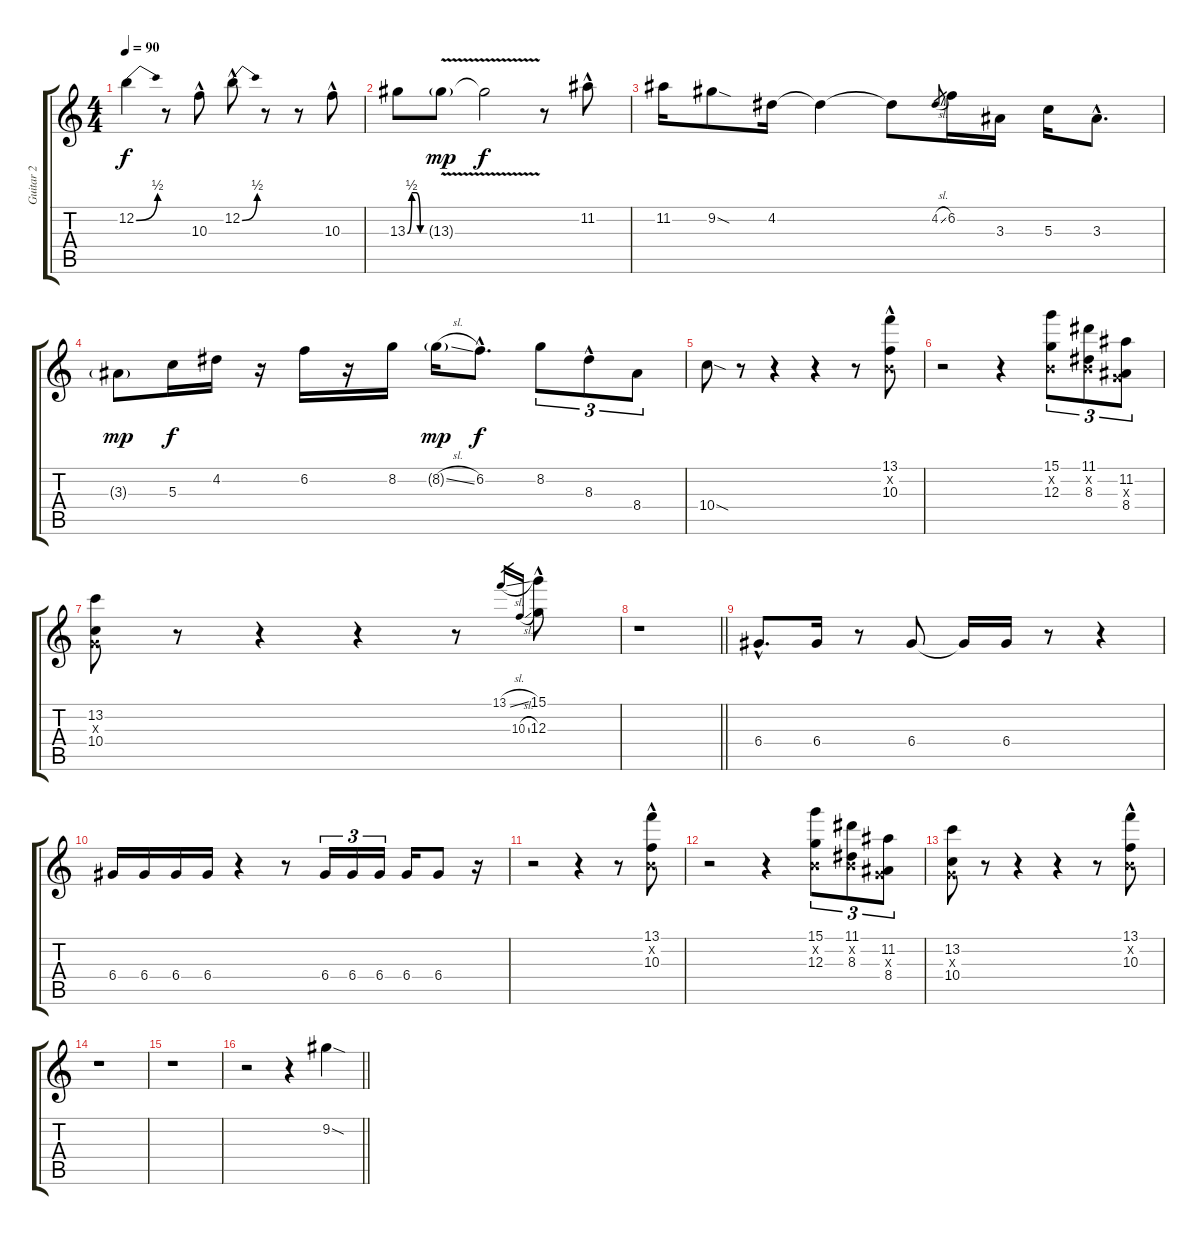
\track ("Guitar 2" "Guitar 2") {instrument electricguitarclean}
\staff {score tabs}
\tuning (E4 B3 G3 D3 A2 E2) {hide}
\ts (4 4)
\tempo 90
\clef g2
\ks c
12.2{be (bend 0 0 60 2)}.4{dy f} r.8 10.3{hac}.8 12.2{be (bend 0 0 60 2) hac}.8 r.8 r.8 10.3{hac}.8 |
13.3{be (custom 0 0 15 2 30 2 45 0 60 0)}.8 13.3{v g}.8{dy mp} 13.3{t}.2{dy f} r.8 11.2{hac}.8 |
11.2.16 9.2{sod}.8 4.2.16 4.2{t}.4 4.2{t}.8 4.2{sl}.8{gr} 6.2.16 3.3.16 5.3.16 3.3{hac}.8{d} |
3.3{g}.8{dy mp} 5.3.16{dy f} 4.2.16 r.16 6.2.16 r.16 8.2.16 8.2{sl g}.16{dy mp} 6.2{hac}.8{d dy f} 8.2.8{tu (3 2)} 8.3{hac}.8{tu (3 2)} 8.4.8{tu (3 2)} |
10.4{sod}.8 r.8 r.4 r.4 r.8 (13.1{hac} 0.2{hac x} 10.3{hac}).8 |
r.2 r.4 (15.1 0.2{x} 12.3).8{tu (3 2)} (11.1 0.2{x} 8.3).8{tu (3 2)} (11.2 0.3{x} 8.4).8{tu (3 2)} |
(13.2 0.3{x} 10.4).8 r.8 r.4 r.4 r.8 13.1{sl}.16{gr} 10.3{sl}.16{gr} (15.1{hac} 12.3{hac}).8 |
\barLineRight lightlight
r.1 |
6.4{hac}.8{d} 6.4.16 r.8 6.4.8 6.4{t}.16 6.4.16 r.8 r.4 |
6.4.16 6.4.16 6.4.16 6.4.16 r.4 r.8 6.4.16{tu (3 2)} 6.4.16{tu (3 2)} 6.4.16{tu (3 2)} 6.4.16 6.4.8 r.16 |
r.2 r.4 r.8 (13.1{hac} 0.2{x} 10.3{hac}).8 |
r.2 r.4 (15.1 0.2{x} 12.3).8{tu (3 2)} (11.1 0.2{x} 8.3).8{tu (3 2)} (11.2 0.3{x} 8.4).8{tu (3 2)} |
(13.2 0.3{x} 10.4).8 r.8 r.4 r.4 r.8 (13.1{hac} 0.2{x} 10.3{hac}).8 |
r.1 |
r.1 |
\barLineRight lightlight
r.2 r.4 9.2{sod}.4
